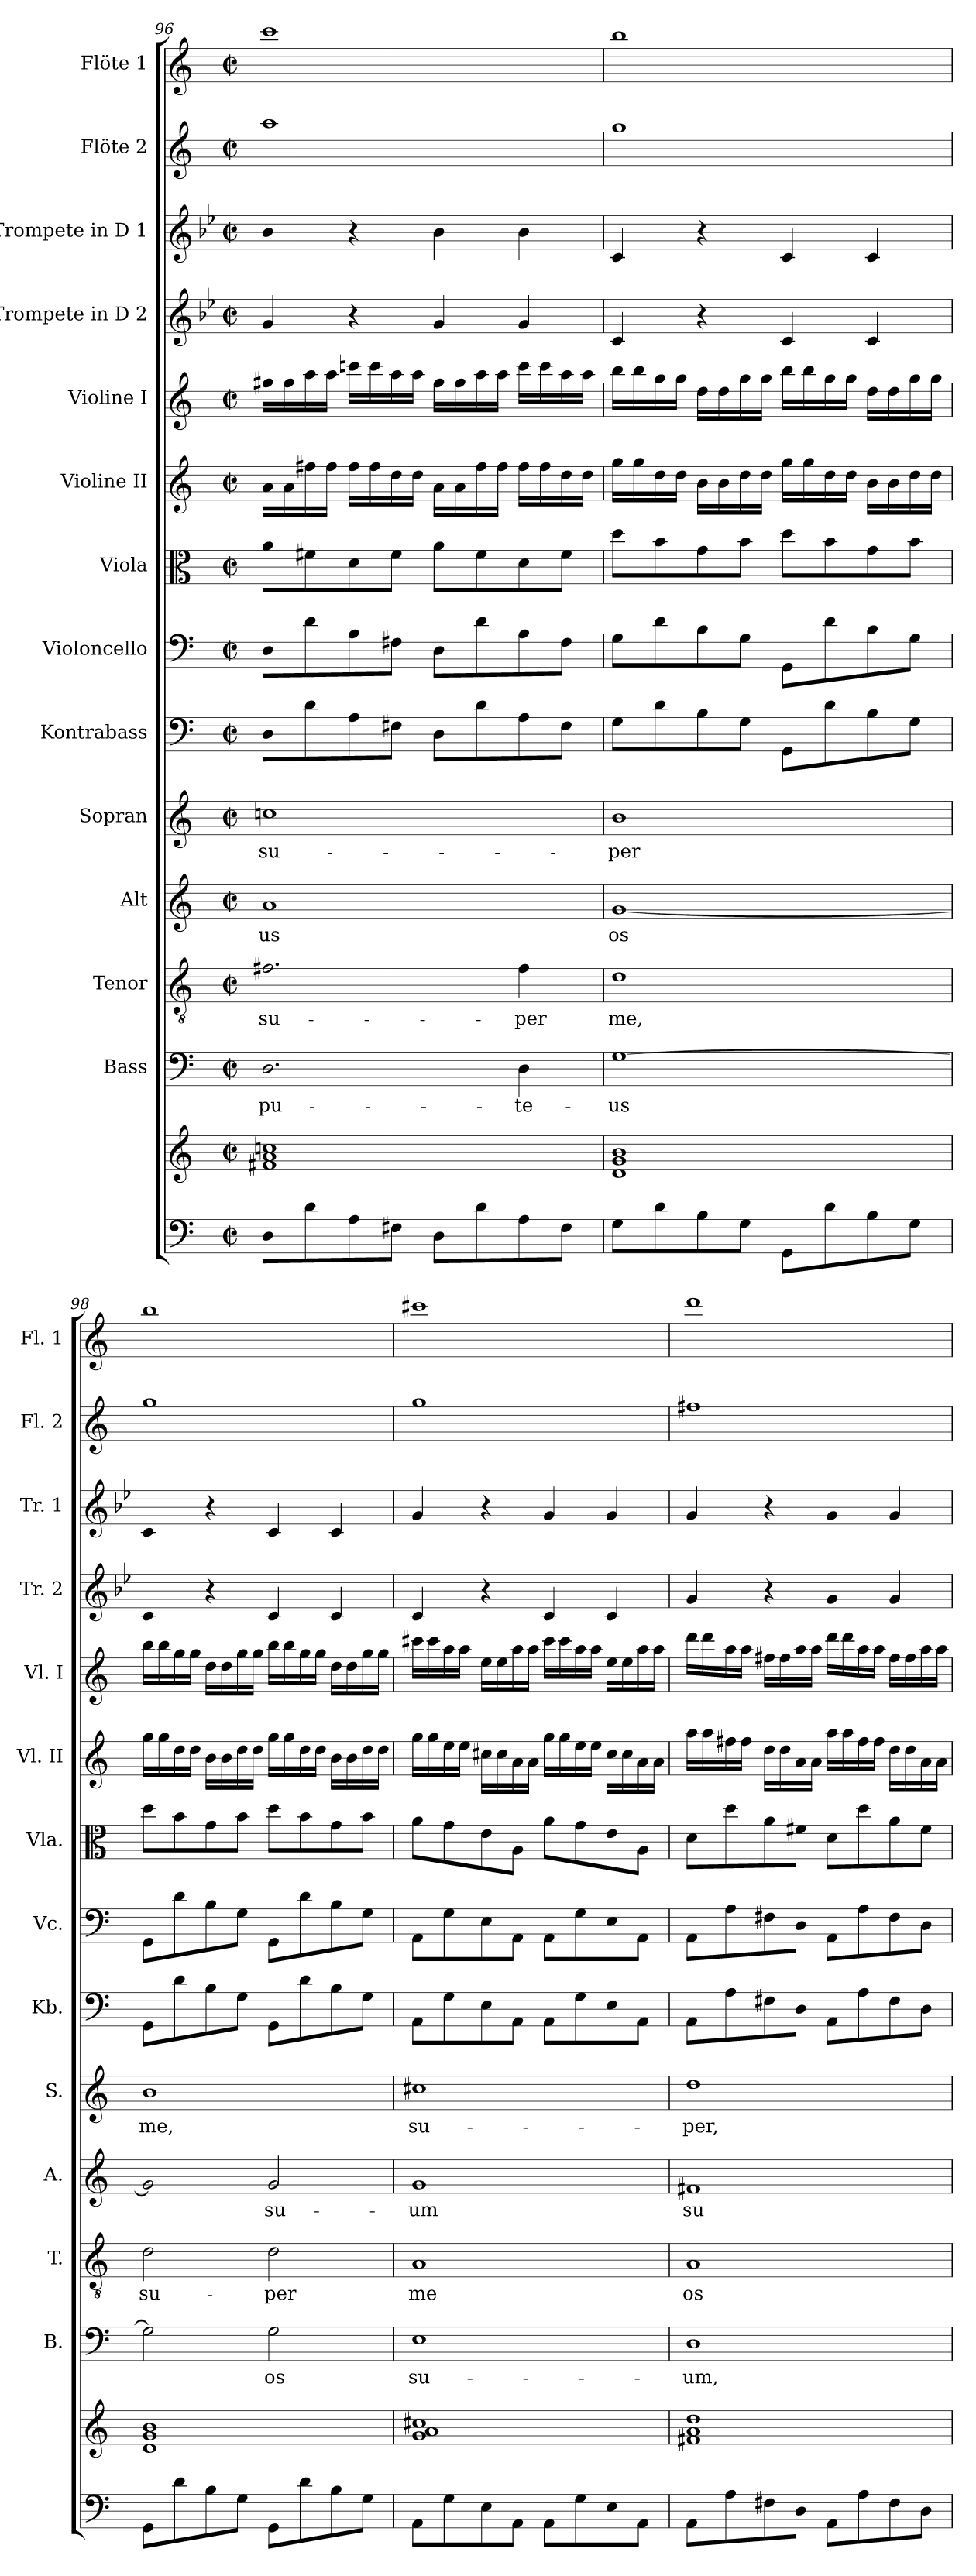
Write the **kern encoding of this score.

**kern	**kern	**kern	**text	**kern	**text	**kern	**text	**kern	**text	**kern	**kern	**kern	**kern	**kern	**kern	**kern	**kern	**kern
*part14	*part14	*part13	*part13	*part12	*part12	*part11	*part11	*part10	*part10	*part9	*part8	*part7	*part6	*part5	*part4	*part3	*part2	*part1
*staff15	*staff14	*staff13	*staff13	*staff12	*staff12	*staff11	*staff11	*staff10	*staff10	*staff9	*staff8	*staff7	*staff6	*staff5	*staff4	*staff3	*staff2	*staff1
*	*	*I"Bass	*	*I"Tenor	*	*I"Alt	*	*I"Sopran	*	*I"Kontrabass	*I"Violoncello	*I"Viola	*I"Violine II	*I"Violine I	*I"Trompete in D 2	*I"Trompete in D 1	*I"Flöte 2	*I"Flöte 1
*	*	*I'B.	*	*I'T.	*	*I'A.	*	*I'S.	*	*I'Kb.	*I'Vc.	*I'Vla.	*I'Vl. II	*I'Vl. I	*I'Tr. 2	*I'Tr. 1	*I'Fl. 2	*I'Fl. 1
*clefF4	*clefG2	*clefF4	*	*clefGv2	*	*clefG2	*	*clefG2	*	*clefF4	*clefF4	*clefC3	*clefG2	*clefG2	*clefG2	*clefG2	*clefG2	*clefG2
*	*	*	*	*	*	*	*	*	*	*ITrd7c12	*	*	*	*	*ITrd-1c-2	*ITrd-1c-2	*	*
*k[]	*k[]	*k[]	*	*k[]	*	*k[]	*	*k[]	*	*k[]	*k[]	*k[]	*k[]	*k[]	*k[]	*k[]	*k[]	*k[]
*C:	*C:	*C:	*	*C:	*	*C:	*	*C:	*	*C:	*C:	*C:	*C:	*C:	*C:	*C:	*C:	*C:
*M2/2	*M2/2	*M2/2	*	*M2/2	*	*M2/2	*	*M2/2	*	*M2/2	*M2/2	*M2/2	*M2/2	*M2/2	*M2/2	*M2/2	*M2/2	*M2/2
*met(c|)	*met(c|)	*met(c|)	*	*met(c|)	*	*met(c|)	*	*met(c|)	*	*met(c|)	*met(c|)	*met(c|)	*met(c|)	*met(c|)	*met(c|)	*met(c|)	*met(c|)	*met(c|)
=96	=96	=96	=96	=96	=96	=96	=96	=96	=96	=96	=96	=96	=96	=96	=96	=96	=96	=96
!	!	!	!LO:LY:b	!	!LO:LY:b	!	!LO:LY:b	!	!LO:LY:b	!	!	!	!	!	!	!	!	!
8D\L	1f#X 1a 1ccn	2.D\	pu-	2.f#X\	su-	1a	-us	1ccn	su-	8DD\L	8D\L	8a\L	16a\LL	16ff#X\LL	4a/	4cc\	1aa	1ccc
.	.	.	.	.	.	.	.	.	.	.	.	.	16a\	16ff#\	.	.	.	.
8d\	.	.	.	.	.	.	.	.	.	8D\	8d\	8f#X\	16ff#X\	16aa\	.	.	.	.
.	.	.	.	.	.	.	.	.	.	.	.	.	16ff#\JJ	16aa\JJ	.	.	.	.
8A\	.	.	.	.	.	.	.	.	.	8AA\	8A\	8d\	16ff#\LL	16cccn\LL	4r	4r	.	.
.	.	.	.	.	.	.	.	.	.	.	.	.	16ff#\	16ccc\	.	.	.	.
8F#X\J	.	.	.	.	.	.	.	.	.	8FF#X\J	8F#X\J	8f#\J	16dd\	16aa\	.	.	.	.
.	.	.	.	.	.	.	.	.	.	.	.	.	16dd\JJ	16aa\JJ	.	.	.	.
8D\L	.	.	.	.	.	.	.	.	.	8DD\L	8D\L	8a\L	16a\LL	16ff#\LL	4a/	4cc\	.	.
.	.	.	.	.	.	.	.	.	.	.	.	.	16a\	16ff#\	.	.	.	.
8d\	.	.	.	.	.	.	.	.	.	8D\	8d\	8f#\	16ff#\	16aa\	.	.	.	.
.	.	.	.	.	.	.	.	.	.	.	.	.	16ff#\JJ	16aa\JJ	.	.	.	.
!	!	!	!LO:LY:b	!	!LO:LY:b	!	!	!	!	!	!	!	!	!	!	!	!	!
8A\	.	4D\	-te-	4f#\	-per	.	.	.	.	8AA\	8A\	8d\	16ff#\LL	16ccc\LL	4a/	4cc\	.	.
.	.	.	.	.	.	.	.	.	.	.	.	.	16ff#\	16ccc\	.	.	.	.
8F#\J	.	.	.	.	.	.	.	.	.	8FF#\J	8F#\J	8f#\J	16dd\	16aa\	.	.	.	.
.	.	.	.	.	.	.	.	.	.	.	.	.	16dd\JJ	16aa\JJ	.	.	.	.
!!LO:PB:g=z
=97	=97	=97	=97	=97	=97	=97	=97	=97	=97	=97	=97	=97	=97	=97	=97	=97	=97	=97
!	!	!	!LO:LY:b	!	!LO:LY:b	!	!LO:LY:b	!	!LO:LY:b	!	!	!	!	!	!	!	!	!
8G\L	1d 1g 1b	[1G	-us	1d	me,	[1g	os	1b	-per	8GG\L	8G\L	8dd\L	16gg\LL	16bb\LL	4d/	4d/	1gg	1bb
.	.	.	.	.	.	.	.	.	.	.	.	.	16gg\	16bb\	.	.	.	.
8d\	.	.	.	.	.	.	.	.	.	8D\	8d\	8b\	16dd\	16gg\	.	.	.	.
.	.	.	.	.	.	.	.	.	.	.	.	.	16dd\JJ	16gg\JJ	.	.	.	.
8B\	.	.	.	.	.	.	.	.	.	8BB\	8B\	8g\	16b\LL	16dd\LL	4r	4r	.	.
.	.	.	.	.	.	.	.	.	.	.	.	.	16b\	16dd\	.	.	.	.
8G\J	.	.	.	.	.	.	.	.	.	8GG\J	8G\J	8b\J	16dd\	16gg\	.	.	.	.
.	.	.	.	.	.	.	.	.	.	.	.	.	16dd\JJ	16gg\JJ	.	.	.	.
8GG\L	.	.	.	.	.	.	.	.	.	8GGG\L	8GG\L	8dd\L	16gg\LL	16bb\LL	4d/	4d/	.	.
.	.	.	.	.	.	.	.	.	.	.	.	.	16gg\	16bb\	.	.	.	.
8d\	.	.	.	.	.	.	.	.	.	8D\	8d\	8b\	16dd\	16gg\	.	.	.	.
.	.	.	.	.	.	.	.	.	.	.	.	.	16dd\JJ	16gg\JJ	.	.	.	.
8B\	.	.	.	.	.	.	.	.	.	8BB\	8B\	8g\	16b\LL	16dd\LL	4d/	4d/	.	.
.	.	.	.	.	.	.	.	.	.	.	.	.	16b\	16dd\	.	.	.	.
8G\J	.	.	.	.	.	.	.	.	.	8GG\J	8G\J	8b\J	16dd\	16gg\	.	.	.	.
.	.	.	.	.	.	.	.	.	.	.	.	.	16dd\JJ	16gg\JJ	.	.	.	.
=98	=98	=98	=98	=98	=98	=98	=98	=98	=98	=98	=98	=98	=98	=98	=98	=98	=98	=98
!	!	!	!	!	!LO:LY:b	!	!	!	!LO:LY:b	!	!	!	!	!	!	!	!	!
8GG\L	1d 1g 1b	2G\]	.	2d\	su-	2g/]	.	1b	me,	8GGG\L	8GG\L	8dd\L	16gg\LL	16bb\LL	4d/	4d/	1gg	1bb
.	.	.	.	.	.	.	.	.	.	.	.	.	16gg\	16bb\	.	.	.	.
8d\	.	.	.	.	.	.	.	.	.	8D\	8d\	8b\	16dd\	16gg\	.	.	.	.
.	.	.	.	.	.	.	.	.	.	.	.	.	16dd\JJ	16gg\JJ	.	.	.	.
8B\	.	.	.	.	.	.	.	.	.	8BB\	8B\	8g\	16b\LL	16dd\LL	4r	4r	.	.
.	.	.	.	.	.	.	.	.	.	.	.	.	16b\	16dd\	.	.	.	.
8G\J	.	.	.	.	.	.	.	.	.	8GG\J	8G\J	8b\J	16dd\	16gg\	.	.	.	.
.	.	.	.	.	.	.	.	.	.	.	.	.	16dd\JJ	16gg\JJ	.	.	.	.
!	!	!	!LO:LY:b	!	!LO:LY:b	!	!LO:LY:b	!	!	!	!	!	!	!	!	!	!	!
8GG\L	.	2G\	os	2d\	-per	2g/	su-	.	.	8GGG\L	8GG\L	8dd\L	16gg\LL	16bb\LL	4d/	4d/	.	.
.	.	.	.	.	.	.	.	.	.	.	.	.	16gg\	16bb\	.	.	.	.
8d\	.	.	.	.	.	.	.	.	.	8D\	8d\	8b\	16dd\	16gg\	.	.	.	.
.	.	.	.	.	.	.	.	.	.	.	.	.	16dd\JJ	16gg\JJ	.	.	.	.
8B\	.	.	.	.	.	.	.	.	.	8BB\	8B\	8g\	16b\LL	16dd\LL	4d/	4d/	.	.
.	.	.	.	.	.	.	.	.	.	.	.	.	16b\	16dd\	.	.	.	.
8G\J	.	.	.	.	.	.	.	.	.	8GG\J	8G\J	8b\J	16dd\	16gg\	.	.	.	.
.	.	.	.	.	.	.	.	.	.	.	.	.	16dd\JJ	16gg\JJ	.	.	.	.
=99	=99	=99	=99	=99	=99	=99	=99	=99	=99	=99	=99	=99	=99	=99	=99	=99	=99	=99
!	!	!	!LO:LY:b	!	!LO:LY:b	!	!LO:LY:b	!	!LO:LY:b	!	!	!	!	!	!	!	!	!
8AA\L	1g 1a 1cc#X	1E	su-	1A	me	1g	-um	1cc#X	su-	8AAA\L	8AA\L	8a\L	16gg\LL	16ccc#X\LL	4d/	4a/	1gg	1ccc#X
.	.	.	.	.	.	.	.	.	.	.	.	.	16gg\	16ccc#\	.	.	.	.
8G\	.	.	.	.	.	.	.	.	.	8GG\	8G\	8g\	16ee\	16aa\	.	.	.	.
.	.	.	.	.	.	.	.	.	.	.	.	.	16ee\JJ	16aa\JJ	.	.	.	.
8E\	.	.	.	.	.	.	.	.	.	8EE\	8E\	8e\	16cc#X\LL	16ee\LL	4r	4r	.	.
.	.	.	.	.	.	.	.	.	.	.	.	.	16cc#\	16ee\	.	.	.	.
8AA\J	.	.	.	.	.	.	.	.	.	8AAA\J	8AA\J	8A\J	16a\	16aa\	.	.	.	.
.	.	.	.	.	.	.	.	.	.	.	.	.	16a\JJ	16aa\JJ	.	.	.	.
8AA\L	.	.	.	.	.	.	.	.	.	8AAA\L	8AA\L	8a\L	16gg\LL	16ccc#\LL	4d/	4a/	.	.
.	.	.	.	.	.	.	.	.	.	.	.	.	16gg\	16ccc#\	.	.	.	.
8G\	.	.	.	.	.	.	.	.	.	8GG\	8G\	8g\	16ee\	16aa\	.	.	.	.
.	.	.	.	.	.	.	.	.	.	.	.	.	16ee\JJ	16aa\JJ	.	.	.	.
8E\	.	.	.	.	.	.	.	.	.	8EE\	8E\	8e\	16cc#\LL	16ee\LL	4d/	4a/	.	.
.	.	.	.	.	.	.	.	.	.	.	.	.	16cc#\	16ee\	.	.	.	.
8AA\J	.	.	.	.	.	.	.	.	.	8AAA\J	8AA\J	8A\J	16a\	16aa\	.	.	.	.
.	.	.	.	.	.	.	.	.	.	.	.	.	16a\JJ	16aa\JJ	.	.	.	.
=100	=100	=100	=100	=100	=100	=100	=100	=100	=100	=100	=100	=100	=100	=100	=100	=100	=100	=100
!	!	!	!LO:LY:b	!	!LO:LY:b	!	!LO:LY:b	!	!LO:LY:b	!	!	!	!	!	!	!	!	!
8AA\L	1f#X 1a 1dd	1D	-um,	1A	os	1f#X	su-	1dd	-per,	8AAA\L	8AA\L	8d\L	16aa\LL	16ddd\LL	4a/	4a/	1ff#X	1ddd
.	.	.	.	.	.	.	.	.	.	.	.	.	16aa\	16ddd\	.	.	.	.
8A\	.	.	.	.	.	.	.	.	.	8AA\	8A\	8dd\	16ff#X\	16aa\	.	.	.	.
.	.	.	.	.	.	.	.	.	.	.	.	.	16ff#\JJ	16aa\JJ	.	.	.	.
8F#X\	.	.	.	.	.	.	.	.	.	8FF#X\	8F#X\	8a\	16dd\LL	16ff#X\LL	4r	4r	.	.
.	.	.	.	.	.	.	.	.	.	.	.	.	16dd\	16ff#\	.	.	.	.
8D\J	.	.	.	.	.	.	.	.	.	8DD\J	8D\J	8f#X\J	16a\	16aa\	.	.	.	.
.	.	.	.	.	.	.	.	.	.	.	.	.	16a\JJ	16aa\JJ	.	.	.	.
8AA\L	.	.	.	.	.	.	.	.	.	8AAA\L	8AA\L	8d\L	16aa\LL	16ddd\LL	4a/	4a/	.	.
.	.	.	.	.	.	.	.	.	.	.	.	.	16aa\	16ddd\	.	.	.	.
8A\	.	.	.	.	.	.	.	.	.	8AA\	8A\	8dd\	16ff#\	16aa\	.	.	.	.
.	.	.	.	.	.	.	.	.	.	.	.	.	16ff#\JJ	16aa\JJ	.	.	.	.
8F#\	.	.	.	.	.	.	.	.	.	8FF#\	8F#\	8a\	16dd\LL	16ff#\LL	4a/	4a/	.	.
.	.	.	.	.	.	.	.	.	.	.	.	.	16dd\	16ff#\	.	.	.	.
8D\J	.	.	.	.	.	.	.	.	.	8DD\J	8D\J	8f#\J	16a\	16aa\	.	.	.	.
.	.	.	.	.	.	.	.	.	.	.	.	.	16a\JJ	16aa\JJ	.	.	.	.
=	=	=	=	=	=	=	=	=	=	=	=	=	=	=	=	=	=	=
*-	*-	*-	*-	*-	*-	*-	*-	*-	*-	*-	*-	*-	*-	*-	*-	*-	*-	*-
